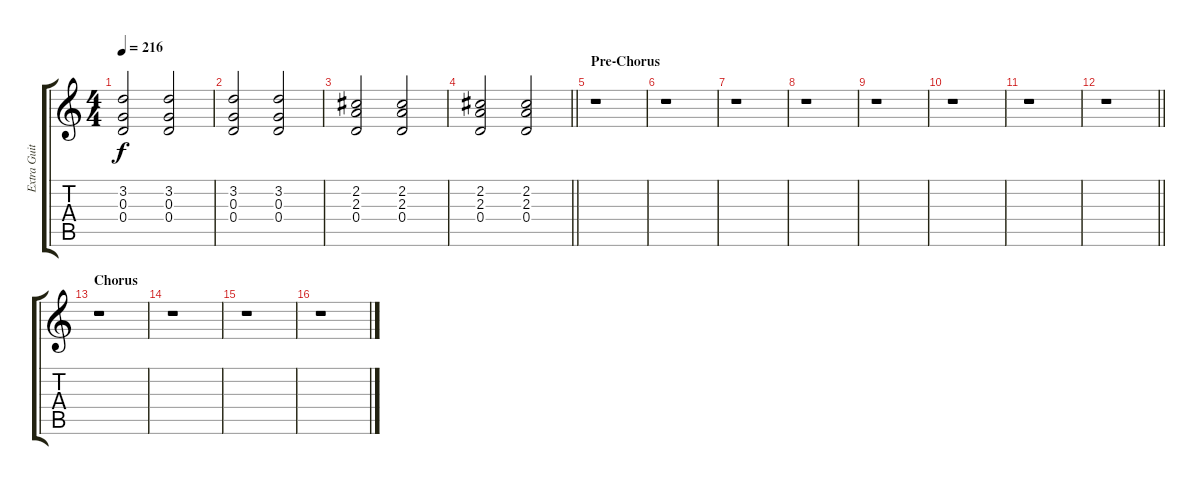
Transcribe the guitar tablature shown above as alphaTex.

\track ("Extra Guitar" "Extra Guit") {instrument electricguitarclean}
\staff {score tabs}
\tuning (E4 B3 G3 D3 A2 E2) {hide}
\ts (4 4)
\tempo 216
\clef g2
\ks c
(3.2 0.3 0.4).2{dy f} (3.2 0.3 0.4).2 |
(3.2 0.3 0.4).2 (3.2 0.3 0.4).2 |
(2.2 2.3 0.4).2 (2.2 2.3 0.4).2 |
\barLineRight lightlight
(2.2 2.3 0.4).2 (2.2 2.3 0.4).2 |
\section ("" "Pre-Chorus")
r.1 |
r.1 |
r.1 |
r.1 |
r.1 |
r.1 |
r.1 |
\barLineRight lightlight
r.1 |
\section ("" "Chorus")
r.1 |
r.1 |
r.1 |
r.1
